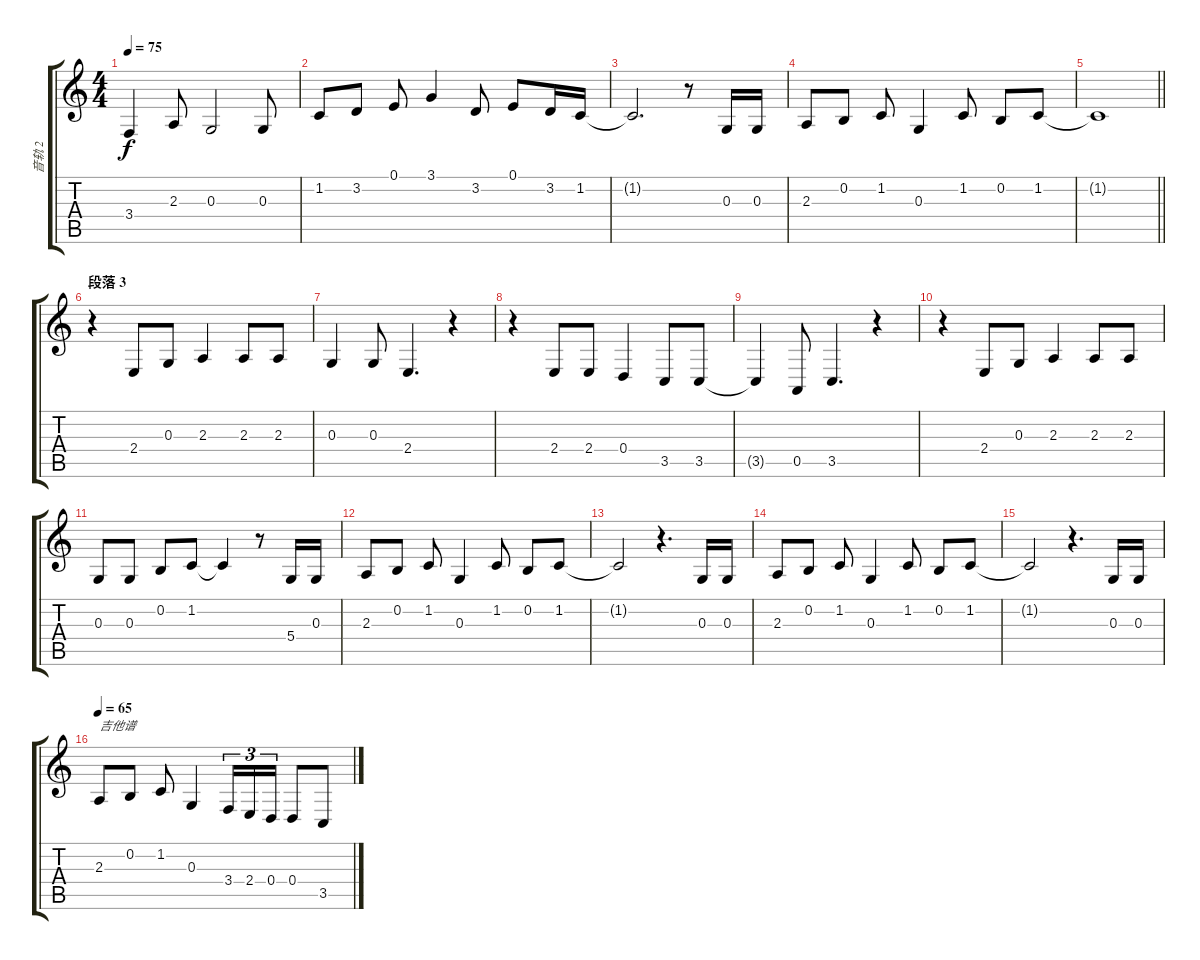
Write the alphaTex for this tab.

\track ("音轨 2" "音轨 2") {instrument sopranosax}
\staff {score tabs}
\tuning (E4 B3 G3 D3 A2 E2) {hide}
\ts (4 4)
\tempo 75
\clef g2
\ks c
3.4{t}.4{dy f} 2.3.8 0.3.2 0.3.8 |
1.2.8 3.2.8 0.1.8 3.1.4 3.2.8 0.1.8 3.2.16 1.2.16 |
1.2{t}.2{d} r.8 0.3.16 0.3.16 |
2.3.8 0.2.8 1.2.8 0.3.4 1.2.8 0.2.8 1.2.8 |
\barLineRight lightlight
1.2{t}.1 |
\section ("" "段落 3")
r.4 2.4.8 0.3.8 2.3.4 2.3.8 2.3.8 |
0.3.4 0.3.8 2.4.4{d} r.4 |
r.4 2.4.8 2.4.8 0.4.4 3.5.8 3.5.8 |
3.5{t}.4 0.5.8 3.5.4{d} r.4 |
r.4 2.4.8 0.3.8 2.3.4 2.3.8 2.3.8 |
0.3.8 0.3.8 0.2.8 1.2.8 1.2{t}.4 r.8 5.4.16 0.3.16 |
2.3.8 0.2.8 1.2.8 0.3.4 1.2.8 0.2.8 1.2.8 |
1.2{t}.2 r.4{d} 0.3.16 0.3.16 |
2.3.8 0.2.8 1.2.8 0.3.4 1.2.8 0.2.8 1.2.8 |
1.2{t}.2 r.4{d} 0.3.16 0.3.16 |
\tempo 65
2.3.8{txt "吉他谱"} 0.2.8 1.2.8 0.3.4 3.4.16{tu (3 2)} 2.4.16{tu (3 2)} 0.4.16{tu (3 2)} 0.4.8 3.5.8
